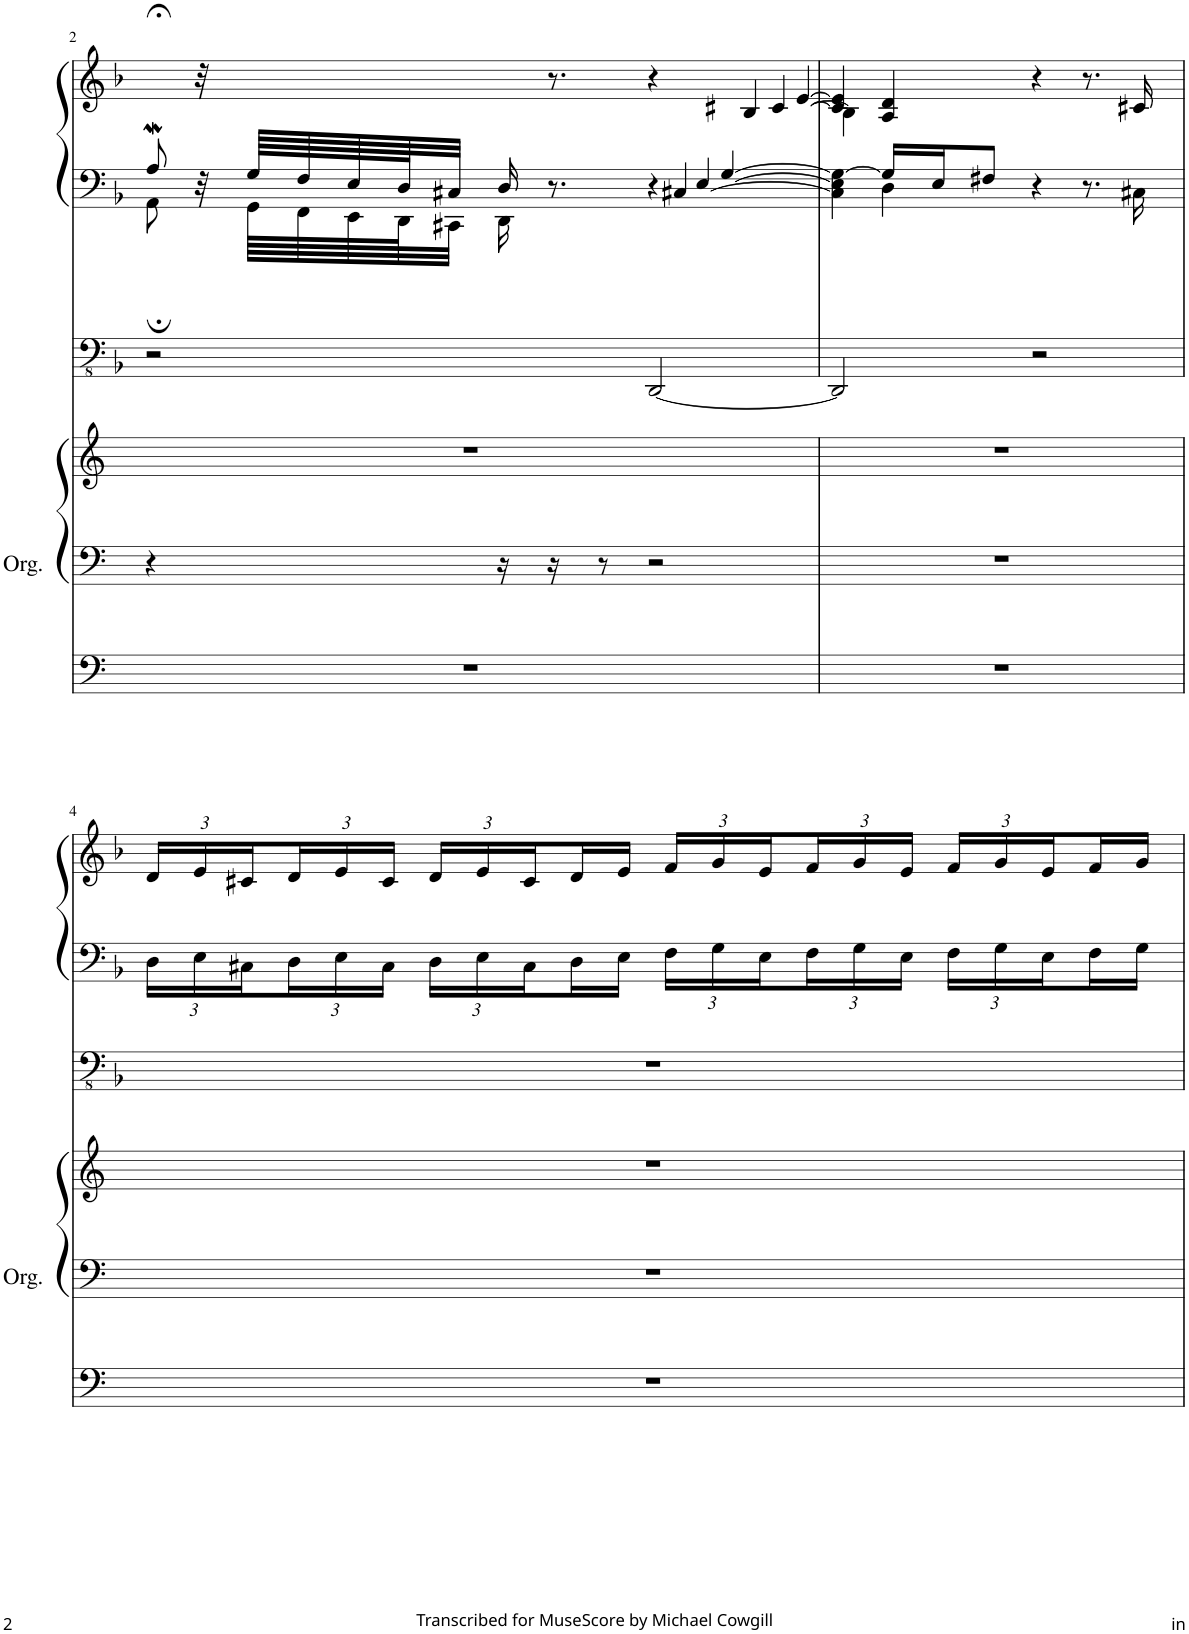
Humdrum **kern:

**kern	**kern	**kern	**kern	**kern	**kern
*part2	*part2	*part2	*part1	*part1	*part1
*staff6	*staff5	*staff4	*staff3	*staff2	*staff1
*I"Organ	*	*	*I"Organ	*	*
*I'Org.	*	*	*	*	*
!!LO:PB:g=z
*clefF4	*clefF4	*clefG2	*clefFv4	*clefF4	*clefG2
*	*	*	*Trd1c2	*Trd1c2	*Trd1c2
*k[]	*k[]	*k[]	*k[b-]	*k[b-]	*k[b-]
*M4/4	*M4/4	*M4/4	*M4/4	*M4/4	*M4/4
=2	=2	=2	=2	=2	=2
*	*	*	*	*^	*^
*	*	*	*	*	*^	*	*^
*	*	*	*	*	*	*^	*	*	*
1r	4r	1r	2r	8A;<W/	8AA;W\	2.ryy	2.ryy	8ryy	2.ryy	2.ryy
.	.	.	.	32ryy	32r	.	.	32r	.	.
.	.	.	.	64G/LLLL	64GG\LLLL	.	.	32ryy	.	.
.	.	.	.	64F/	64FF\	.	.	.	.	.
.	.	.	.	64E/	64EE\	.	.	.	.	.
.	.	.	.	64D/J	64DD\J	.	.	.	.	.
.	.	.	.	32C#X/JJJ	32CC#X\JJJ	.	.	.	.	.
.	16r	.	.	16D/	16DD\	.	.	.	.	.
.	16r	.	.	2ryy	8.r	.	.	8.r	.	.
.	8r	.	.	.	.	.	.	.	.	.
.	2r	.	[2DDD/	.	4r	.	.	4r	.	.
.	.	.	.	.	[4C#X/	[4E/	[4G/	[4B-/	[4c#X/	[4e/
.	.	.	.	8.ryy	.	.	.	.	.	.
*	*	*	*	*	*v	*v	*v	*	*	*
*	*	*	*	*	*	*	*v	*v
=3	=3	=3	=3	=3	=3	=3	=3
1r	1r	1r	2DDD/]	4C#\] 4E\] 4G\_	4ryy	4B-\]	4c#/] 4e/]
.	.	.	.	16G/LL]	4D\	4A/ 4d/	2.ryy
.	.	.	.	16E/J	.	.	.
.	.	.	.	8F#X/J	.	.	.
.	.	.	2r	4r	2ryy	4r	.
.	.	.	.	8.r	.	8.r	.
.	.	.	.	16C#X\	.	16c#X/	.
*	*	*	*	*v	*v	*	*
*	*	*	*	*	*v	*v
!!LO:LB:g=z
=4	=4	=4	=4	=4	=4
*	*	*	*	*Xbrackettup	*Xbrackettup
1r	1r	1r	1r	24D\LL	24d/LL
.	.	.	.	24E\	24e/
.	.	.	.	24C#X\	24c#X/
.	.	.	.	24D\	24d/
.	.	.	.	24E\	24e/
.	.	.	.	24C#\JJ	24c#/JJ
.	.	.	.	24D\LL	24d/LL
.	.	.	.	24E\	24e/
.	.	.	.	24C#\	24c#/
.	.	.	.	16D\	16d/
.	.	.	.	16E\JJ	16e/JJ
.	.	.	.	24F\LL	24f/LL
.	.	.	.	24G\	24g/
.	.	.	.	24E\	24e/
.	.	.	.	24F\	24f/
.	.	.	.	24G\	24g/
.	.	.	.	24E\JJ	24e/JJ
.	.	.	.	24F\LL	24f/LL
.	.	.	.	24G\	24g/
.	.	.	.	24E\	24e/
.	.	.	.	16F\	16f/
.	.	.	.	16G\JJ	16g/JJ
=	=	=	=	=	=
*-	*-	*-	*-	*-	*-
